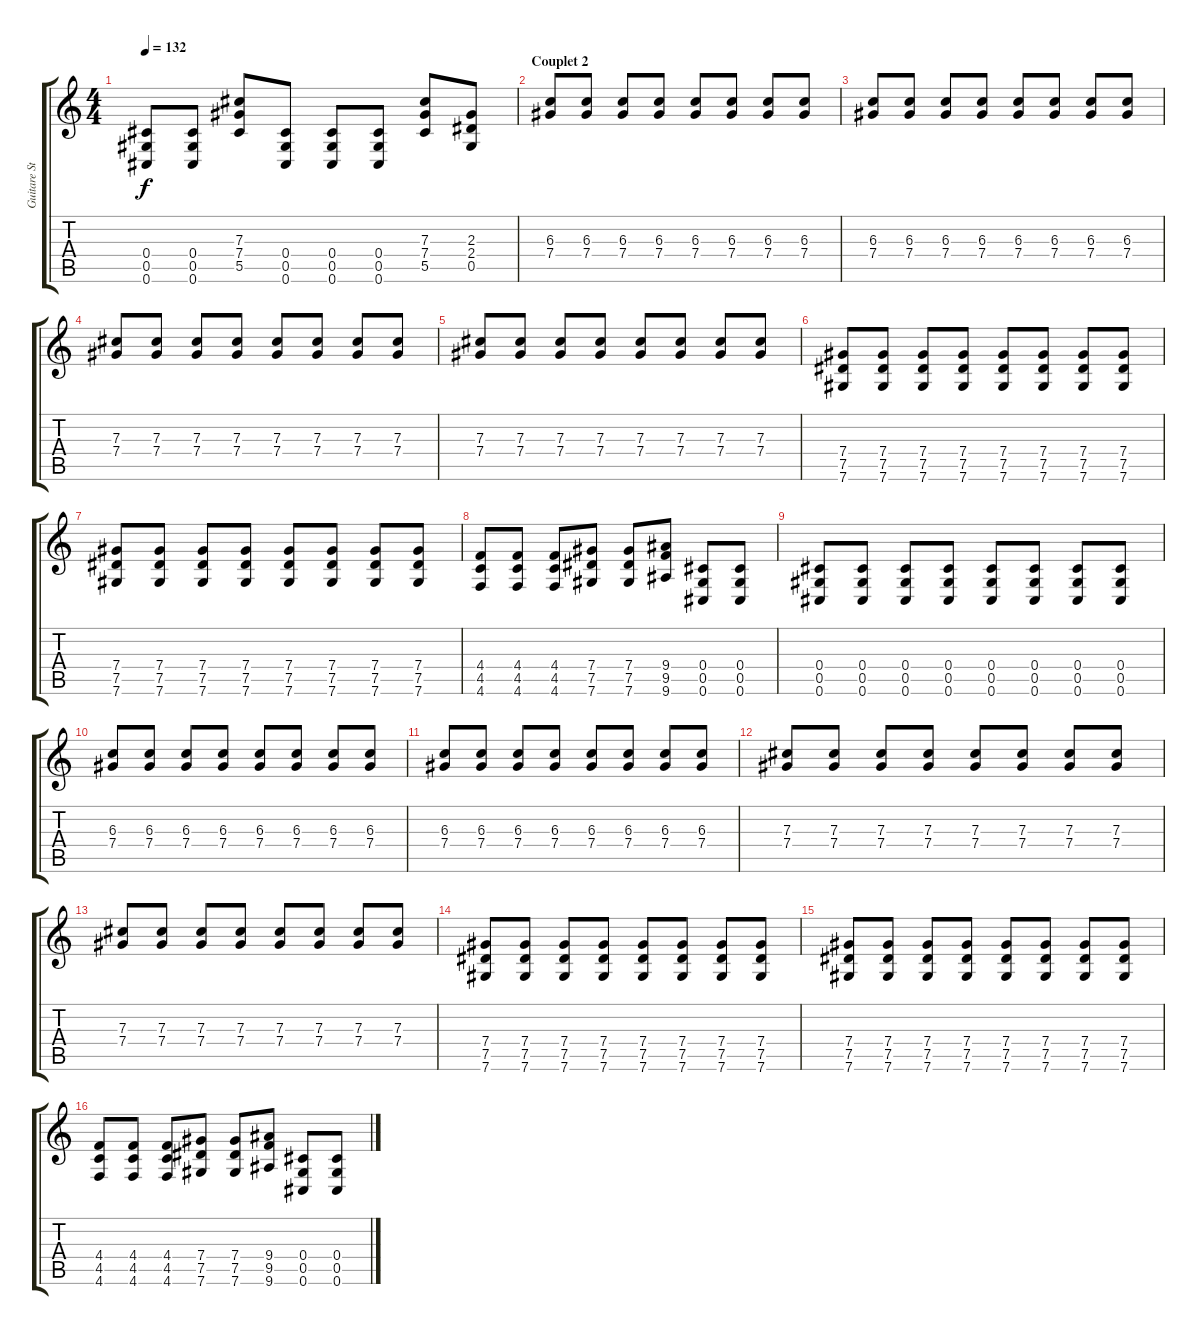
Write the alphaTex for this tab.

\track ("Guitare Stuart" "Guitare St") {instrument distortionguitar}
\staff {score tabs}
\tuning (Eb4 Bb3 Gb3 Db3 Ab2 Db2) {hide}
\ts (4 4)
\tempo 132
\clef g2
\ks c
(0.4 0.5 0.6).8{dy f} (0.4 0.5 0.6).8 (7.3 7.4 5.5).8 (0.4 0.5 0.6).8 (0.4 0.5 0.6).8 (0.4 0.5 0.6).8 (7.3 7.4 5.5).8 (2.3 2.4 0.5).8 |
\section ("" "Couplet 2")
(6.3 7.4).8 (6.3 7.4).8 (6.3 7.4).8 (6.3 7.4).8 (6.3 7.4).8 (6.3 7.4).8 (6.3 7.4).8 (6.3 7.4).8 |
(6.3 7.4).8 (6.3 7.4).8 (6.3 7.4).8 (6.3 7.4).8 (6.3 7.4).8 (6.3 7.4).8 (6.3 7.4).8 (6.3 7.4).8 |
(7.3 7.4).8 (7.3 7.4).8 (7.3 7.4).8 (7.3 7.4).8 (7.3 7.4).8 (7.3 7.4).8 (7.3 7.4).8 (7.3 7.4).8 |
(7.3 7.4).8 (7.3 7.4).8 (7.3 7.4).8 (7.3 7.4).8 (7.3 7.4).8 (7.3 7.4).8 (7.3 7.4).8 (7.3 7.4).8 |
(7.4 7.5 7.6).8 (7.4 7.5 7.6).8 (7.4 7.5 7.6).8 (7.4 7.5 7.6).8 (7.4 7.5 7.6).8 (7.4 7.5 7.6).8 (7.4 7.5 7.6).8 (7.4 7.5 7.6).8 |
(7.4 7.5 7.6).8 (7.4 7.5 7.6).8 (7.4 7.5 7.6).8 (7.4 7.5 7.6).8 (7.4 7.5 7.6).8 (7.4 7.5 7.6).8 (7.4 7.5 7.6).8 (7.4 7.5 7.6).8 |
(4.4 4.5 4.6).8 (4.4 4.5 4.6).8 (4.4 4.5 4.6).8 (7.4 7.5 7.6).8 (7.4 7.5 7.6).8 (9.4 9.5 9.6).8 (0.4 0.5 0.6).8 (0.4 0.5 0.6).8 |
(0.4 0.5 0.6).8 (0.4 0.5 0.6).8 (0.4 0.5 0.6).8 (0.4 0.5 0.6).8 (0.4 0.5 0.6).8 (0.4 0.5 0.6).8 (0.4 0.5 0.6).8 (0.4 0.5 0.6).8 |
(6.3 7.4).8 (6.3 7.4).8 (6.3 7.4).8 (6.3 7.4).8 (6.3 7.4).8 (6.3 7.4).8 (6.3 7.4).8 (6.3 7.4).8 |
(6.3 7.4).8 (6.3 7.4).8 (6.3 7.4).8 (6.3 7.4).8 (6.3 7.4).8 (6.3 7.4).8 (6.3 7.4).8 (6.3 7.4).8 |
(7.3 7.4).8 (7.3 7.4).8 (7.3 7.4).8 (7.3 7.4).8 (7.3 7.4).8 (7.3 7.4).8 (7.3 7.4).8 (7.3 7.4).8 |
(7.3 7.4).8 (7.3 7.4).8 (7.3 7.4).8 (7.3 7.4).8 (7.3 7.4).8 (7.3 7.4).8 (7.3 7.4).8 (7.3 7.4).8 |
(7.4 7.5 7.6).8 (7.4 7.5 7.6).8 (7.4 7.5 7.6).8 (7.4 7.5 7.6).8 (7.4 7.5 7.6).8 (7.4 7.5 7.6).8 (7.4 7.5 7.6).8 (7.4 7.5 7.6).8 |
(7.4 7.5 7.6).8 (7.4 7.5 7.6).8 (7.4 7.5 7.6).8 (7.4 7.5 7.6).8 (7.4 7.5 7.6).8 (7.4 7.5 7.6).8 (7.4 7.5 7.6).8 (7.4 7.5 7.6).8 |
(4.4 4.5 4.6).8 (4.4 4.5 4.6).8 (4.4 4.5 4.6).8 (7.4 7.5 7.6).8 (7.4 7.5 7.6).8 (9.4 9.5 9.6).8 (0.4 0.5 0.6).8 (0.4 0.5 0.6).8
